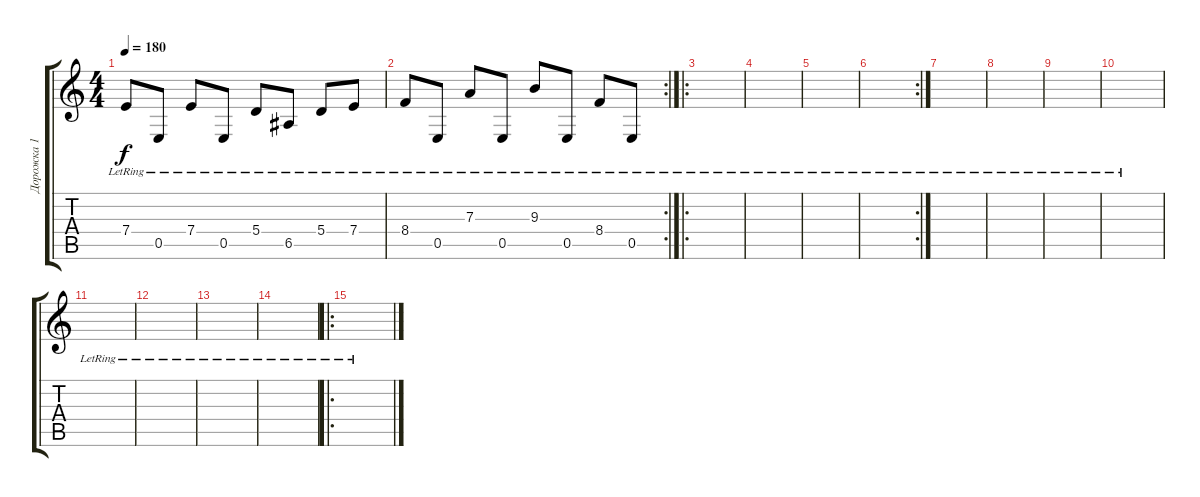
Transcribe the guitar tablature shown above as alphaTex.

\track ("Дорожка 1" "Дорожка 1") {instrument acousticguitarsteel}
\staff {score tabs}
\tuning (B3 Gb3 D3 A2 E2 B1) {hide}
\ts (4 4)
\tempo 180
\clef g2
\ks c
7.4{lr}.8{dy f} 0.5{lr}.8 7.4{lr}.8 0.5{lr}.8 5.4{lr}.8 6.5{lr}.8 5.4{lr}.8 7.4{lr}.8 |
\rc 2
8.4{lr}.8 0.5{lr}.8 7.3{lr}.8 0.5{lr}.8 9.3{lr}.8 0.5{lr}.8 8.4{lr}.8 0.5{lr}.8 |
\ro
|
|
|
\rc 2
|
|
|
|
|
|
|
|
|
\ro
